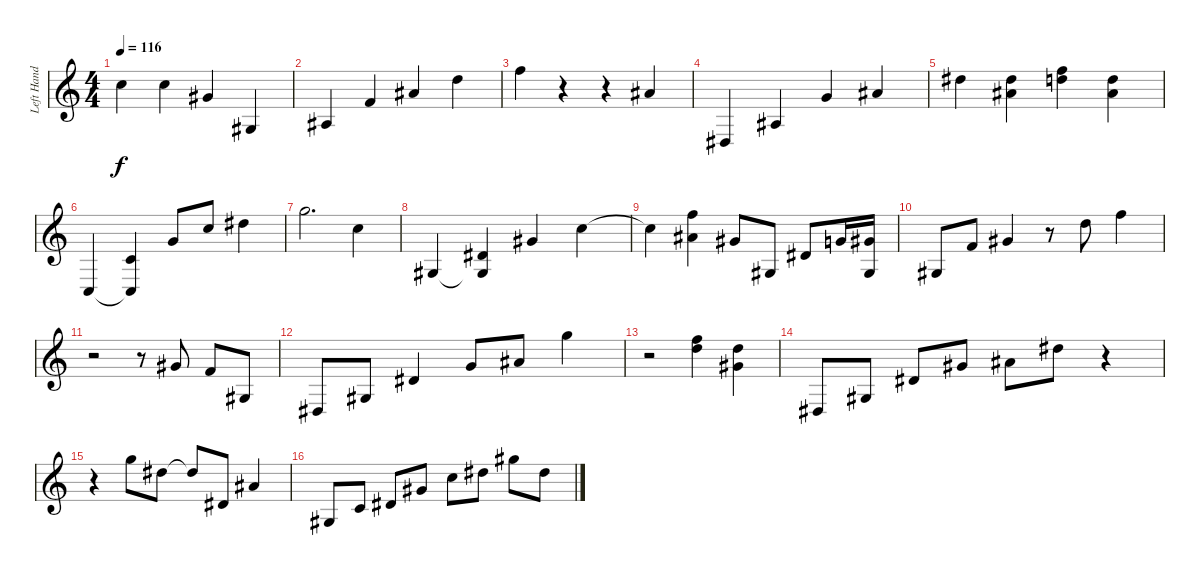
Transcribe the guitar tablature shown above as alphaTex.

\track ("Left Hand" "Left Hand") {instrument acousticgrandpiano}
\staff {score}
\tuning (G3 D3 A2 E2 B1) {hide}
\ts (4 4)
\tempo 116
\clef g2
\ks c
17.1{t}.4{dy f} 17.1.4 13.1.4 1.1.4 |
3.1.4 10.1.4 15.1.4 19.1.4 |
22.1.4 r.4 r.4 15.1.4 |
1.2.4 3.1.4 12.1.4 15.1.4 |
20.1.4 (20.1 20.2).4 (22.1 24.2).4 (19.1 20.2).4 |
3.3.4 (5.1 3.3{t}).4 12.1.8 17.1.8 20.1.4 |
24.1.2{d} 17.1.4 |
6.2.4 (8.1 6.2{t}).4 13.1.4 17.1.4 |
17.1{t}.4 (15.1 27.2).4 13.1.8 1.1.8 8.1.8 12.1.16 (13.1 6.2).16 |
6.2.8 10.1.8 13.1.4 r.8 19.1.8 22.1.4 |
r.2 r.8 13.1.8 10.1.8 6.2.8 |
1.2.8 1.1.8 8.1.4 12.1.8 15.1.8 24.1.4 |
r.2 (22.1 24.2).4 (19.1 18.2).4 |
1.2.8 1.1.8 8.1.8 13.1.8 15.1.8 20.1.8 r.4 |
r.4 24.1.8 20.1.8 20.1{t}.8 8.1.8 15.1.4 |
1.1.8 5.1.8 8.1.8 13.1.8 17.1.8 20.1.8 25.1.8 20.1.8
